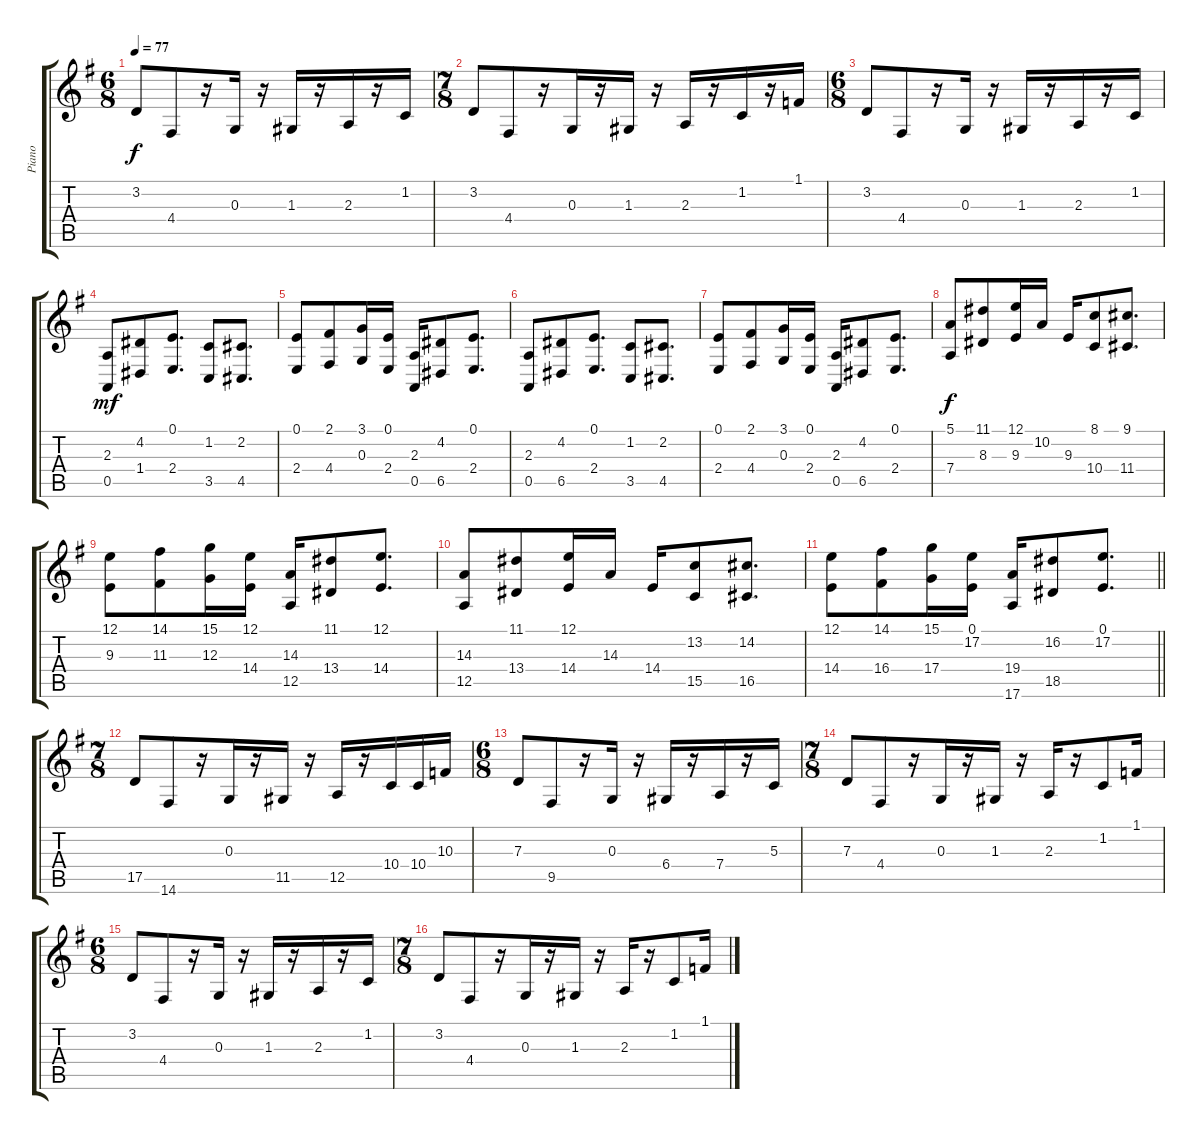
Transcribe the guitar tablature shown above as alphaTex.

\track ("Piano" "Piano") {instrument brightacousticpiano}
\staff {score tabs}
\tuning (E4 B3 G3 D3 A2 E2) {hide}
\ts (6 8)
\tempo 77
\clef g2
\ks g
3.2.8{dy f} 4.4.8 r.16 0.3.16 r.16 1.3.16 r.16 2.3.16 r.16 1.2.16 |
\ts (7 8)
3.2.8 4.4.8 r.16 0.3.16 r.16 1.3.16 r.16 2.3.16 r.16 1.2.16 r.16 1.1.16 |
\ts (6 8)
3.2.8 4.4.8 r.16 0.3.16 r.16 1.3.16 r.16 2.3.16 r.16 1.2.16 |
(2.3 0.5).8{dy mf} (4.2 1.4).8 (0.1 2.4).8{d} (1.2 3.5).8 (2.2 4.5).8{d} |
(0.1 2.4).8 (2.1 4.4).8 (3.1 0.3).16 (0.1 2.4).16 (2.3 0.5).16 (4.2 6.5).8 (0.1 2.4).8{d} |
(2.3 0.5).8 (4.2 6.5).8 (0.1 2.4).8{d} (1.2 3.5).8 (2.2 4.5).8{d} |
(0.1 2.4).8 (2.1 4.4).8 (3.1 0.3).16 (0.1 2.4).16 (2.3 0.5).16 (4.2 6.5).8 (0.1 2.4).8{d} |
(5.1 7.4).8{dy f} (11.1 8.3).8 (12.1 9.3).16 10.2.16 9.3.16 (8.1 10.4).8 (9.1 11.4).8{d} |
(12.1 9.3).8 (14.1 11.3).8 (15.1 12.3).16 (12.1 14.4).16 (14.3 12.5).16 (11.1 13.4).8 (12.1 14.4).8{d} |
(14.3 12.5).8 (11.1 13.4).8 (12.1 14.4).16 14.3.16 14.4.16 (13.2 15.5).8 (14.2 16.5).8{d} |
\barLineRight lightlight
(12.1 14.4).8 (14.1 16.4).8 (15.1 17.4).16 (0.1 17.2).16 (19.4 17.6).16 (16.2 18.5).8 (0.1 17.2).8{d} |
\ts (7 8)
17.5.8 14.6.8 r.16 0.3.16 r.16 11.5.16 r.16 12.5.16 r.16 10.4.16 10.4.16 10.3.16 |
\ts (6 8)
7.3.8 9.5.8 r.16 0.3.16 r.16 6.4.16 r.16 7.4.16 r.16 5.3.16 |
\ts (7 8)
7.3.8 4.4.8 r.16 0.3.16 r.16 1.3.16 r.16 2.3.16 r.16 1.2.8 1.1.16 |
\ts (6 8)
3.2.8 4.4.8 r.16 0.3.16 r.16 1.3.16 r.16 2.3.16 r.16 1.2.16 |
\ts (7 8)
3.2.8 4.4.8 r.16 0.3.16 r.16 1.3.16 r.16 2.3.16 r.16 1.2.8 1.1.16
